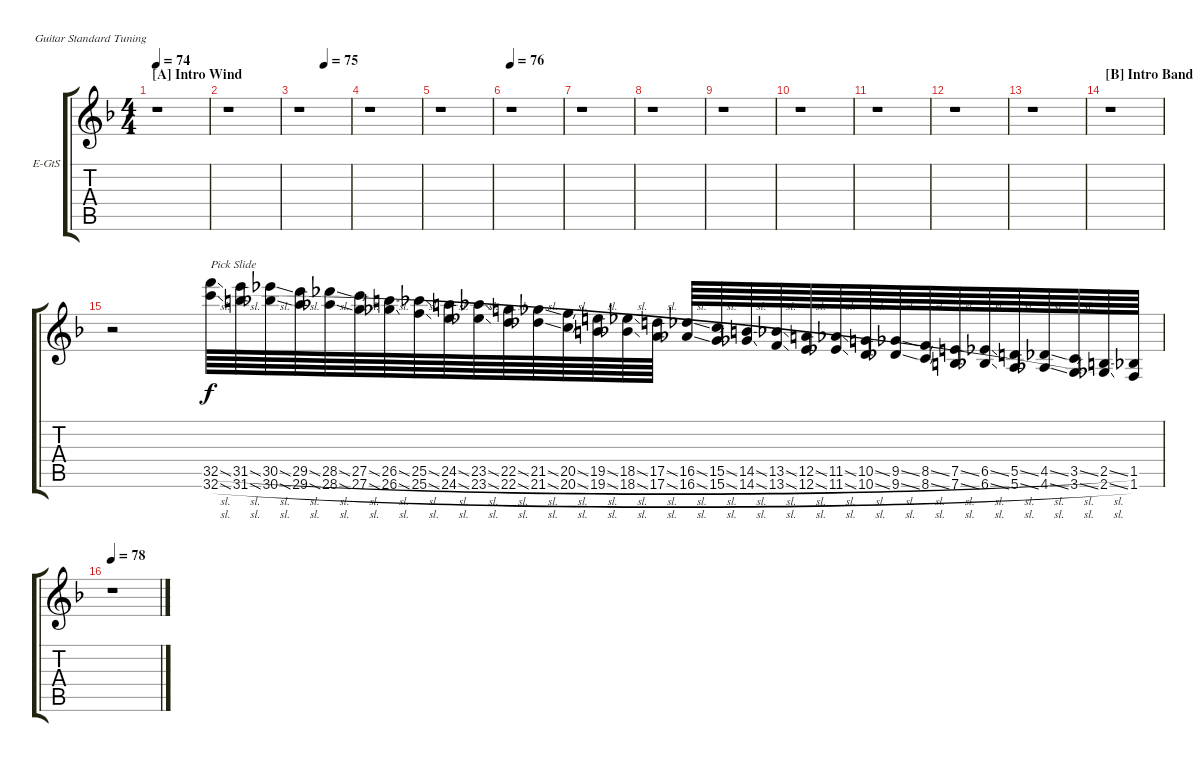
\bracketExtendMode groupsimilarinstruments
\firstSystemTrackNameOrientation horizontal
\otherSystemsTrackNameOrientation horizontal
\track ("Vivian Campbell Lead" "E-GtS") {instrument electricguitarclean}
\staff {score tabs}
\tuning (E4 B3 G3 D3 A2 E2)
\ts (4 4)
\section ("A" "Intro Wind")
\tempo 74
\clef g2
\ks dminor
r.1{dy f instrument electricguitarclean} |
r.1 |
\tempo (75 0.5)
r.1 |
\beaming (8 2 2 2 2)
\scale
0.487395 r.1 |
r.1 |
\tempo 76
r.1 |
r.1 |
r.1 |
r.1 |
r.1 |
r.1 |
r.1 |
r.1 |
\section ("B" "Intro Band")
r.1 |
r.2 (32.5{sl} 32.6{sl}).64{txt "Pick Slide"} (31.6{sl} 31.5{sl}).64 (30.6{sl} 30.5{sl}).64 (29.6{sl} 29.5{sl}).64 (28.6{sl} 28.5{sl}).64 (27.6{sl} 27.5{sl}).64 (26.6{sl} 26.5{sl}).64 (25.6{sl} 25.5{sl}).64 (24.5{sl} 24.6{sl}).64 (23.6{sl} 23.5{sl}).64 (22.6{sl} 22.5{sl}).64 (21.6{sl} 21.5{sl}).64 (20.6{sl} 20.5{sl}).64 (19.6{sl} 19.5{sl}).64 (18.6{sl} 18.5{sl}).64 (17.6{sl} 17.5{sl}).64 (16.5{sl} 16.6{sl}).64 (15.6{sl} 15.5{sl}).64 (14.6{sl} 14.5{sl}).64 (13.6{sl} 13.5{sl}).64 (12.6{sl} 12.5{sl}).64 (11.6{sl} 11.5{sl}).64 (10.6{sl} 10.5{sl}).64 (9.6{sl} 9.5{sl}).64 (8.5{sl} 8.6{sl}).64 (7.6{sl} 7.5{sl}).64 (6.6{sl} 6.5{sl}).64 (5.6{sl} 5.5{sl}).64 (4.6{sl} 4.5{sl}).64 (3.6{sl} 3.5{sl}).64 (2.6{sl} 2.5{sl}).64 (1.6 1.5).64 |
\tempo 78
r.1
